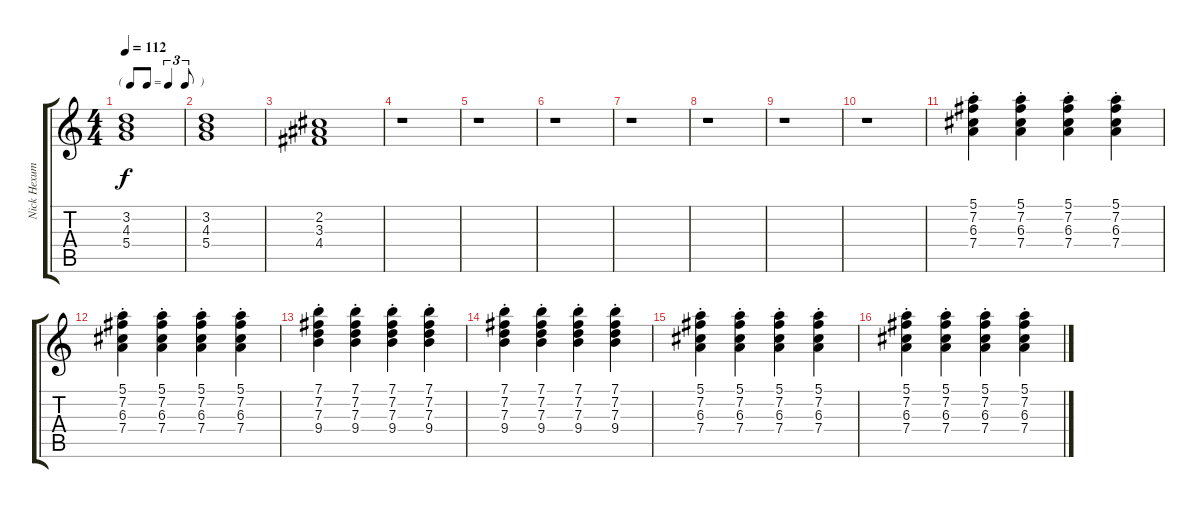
\track ("Nick Hexum Clean" "Nick Hexum") {instrument acousticguitarsteel}
\staff {score tabs}
\tuning (E4 B3 G3 D3 A2 E2) {hide}
\ts (4 4)
\tf triplet8th
\tempo 112
\clef g2
\ks c
(3.2 4.3 5.4).1{dy f} |
(3.2 4.3 5.4).1 |
(2.2 3.3 4.4).1 |
r.1 |
r.1 |
r.1 |
r.1 |
r.1 |
r.1 |
r.1 |
(5.1{st} 7.2{st} 6.3{st} 7.4{st}).4 (5.1{st} 7.2{st} 6.3{st} 7.4{st}).4 (5.1{st} 7.2{st} 6.3{st} 7.4{st}).4 (5.1{st} 7.2{st} 6.3{st} 7.4{st}).4 |
(5.1{st} 7.2{st} 6.3{st} 7.4{st}).4 (5.1{st} 7.2{st} 6.3{st} 7.4{st}).4 (5.1{st} 7.2{st} 6.3{st} 7.4{st}).4 (5.1{st} 7.2{st} 6.3{st} 7.4{st}).4 |
(7.1{st} 7.2{st} 7.3{st} 9.4{st}).4 (7.1{st} 7.2{st} 7.3{st} 9.4{st}).4 (7.1{st} 7.2{st} 7.3{st} 9.4{st}).4 (7.1{st} 7.2{st} 7.3{st} 9.4{st}).4 |
(7.1{st} 7.2{st} 7.3{st} 9.4{st}).4 (7.1{st} 7.2{st} 7.3{st} 9.4{st}).4 (7.1{st} 7.2{st} 7.3{st} 9.4{st}).4 (7.1{st} 7.2{st} 7.3 9.4{st}).4 |
(5.1{st} 7.2{st} 6.3{st} 7.4{st}).4 (5.1{st} 7.2{st} 6.3{st} 7.4{st}).4 (5.1{st} 7.2{st} 6.3{st} 7.4{st}).4 (5.1{st} 7.2{st} 6.3{st} 7.4{st}).4 |
(5.1{st} 7.2{st} 6.3{st} 7.4{st}).4 (5.1{st} 7.2{st} 6.3{st} 7.4{st}).4 (5.1{st} 7.2{st} 6.3{st} 7.4{st}).4 (5.1{st} 7.2{st} 6.3{st} 7.4{st}).4
